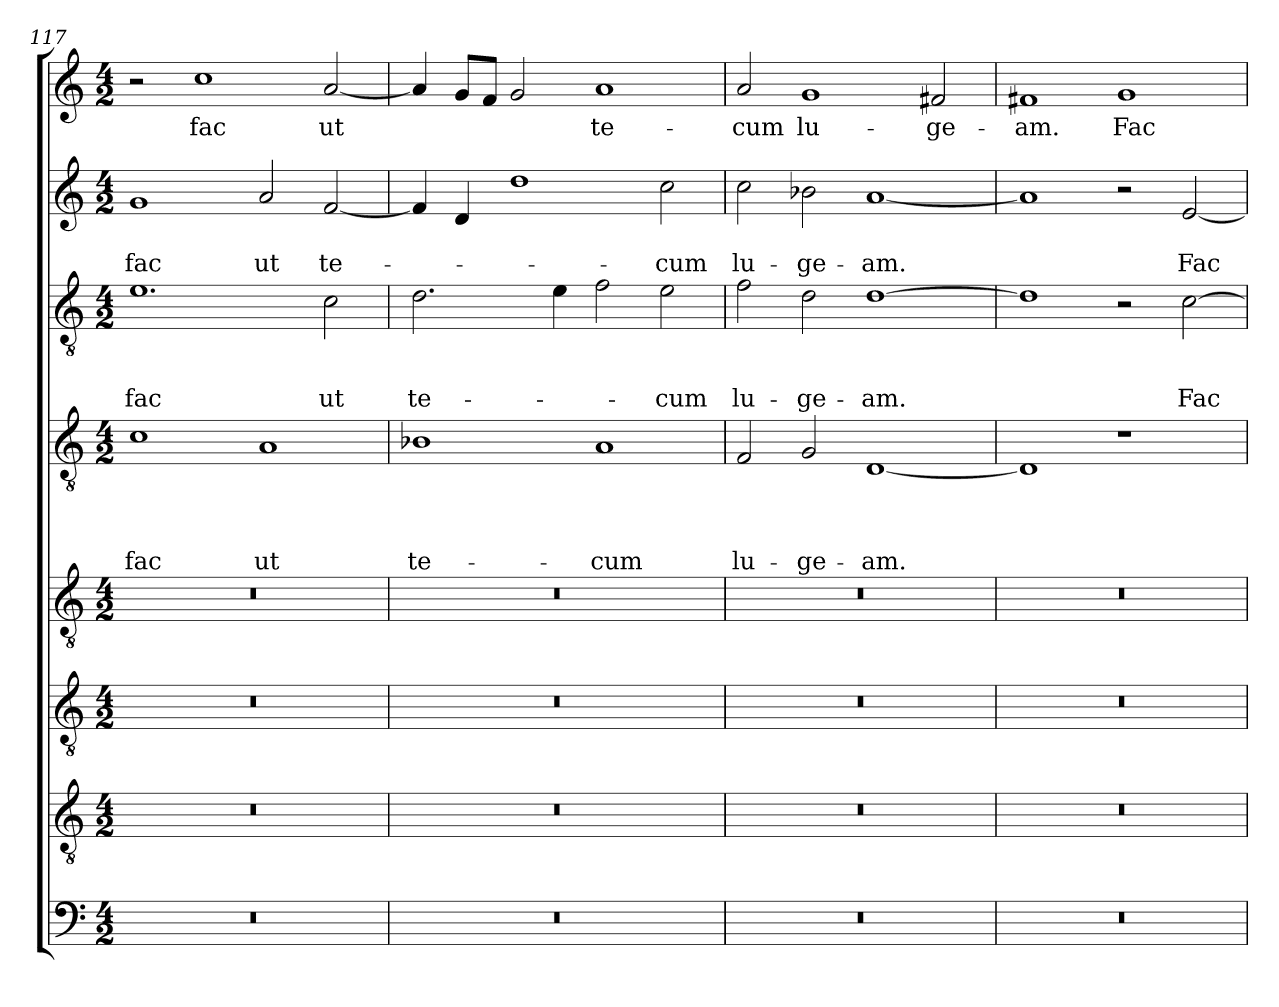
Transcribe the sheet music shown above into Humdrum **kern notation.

**kern	**kern	**kern	**kern	**kern	**text	**text	**text	**text	**kern	**text	**text	**text	**kern	**text	**text	**kern	**text
*part8	*part7	*part6	*part5	*part4	*part4	*part4	*part4	*part4	*part3	*part3	*part3	*part3	*part2	*part2	*part2	*part1	*part1
*staff8	*staff7	*staff6	*staff5	*staff4	*staff4	*staff4	*staff4	*staff4	*staff3	*staff3	*staff3	*staff3	*staff2	*staff2	*staff2	*staff1	*staff1
*clefF4	*clefGv2	*clefGv2	*clefGv2	*clefGv2	*	*	*	*	*clefGv2	*	*	*	*clefG2	*	*	*clefG2	*
*k[]	*k[]	*k[]	*k[]	*k[]	*	*	*	*	*k[]	*	*	*	*k[]	*	*	*k[]	*
*a:	*a:	*a:	*a:	*a:	*	*	*	*	*a:	*	*	*	*a:	*	*	*a:	*
*M4/2	*M4/2	*M4/2	*M4/2	*M4/2	*	*	*	*	*M4/2	*	*	*	*M4/2	*	*	*M4/2	*
=117	=117	=117	=117	=117	=117	=117	=117	=117	=117	=117	=117	=117	=117	=117	=117	=117	=117
!	!	!	!	!	!	!	!	!LO:LY:b	!	!	!	!LO:LY:b	!	!	!LO:LY:b	!	!
0r	0r	0r	0r	1c	.	.	.	fac	1.e	.	.	fac	1g	.	fac	2r	.
!	!	!	!	!	!	!	!	!	!	!	!	!	!	!	!	!	!LO:LY:b
.	.	.	.	.	.	.	.	.	.	.	.	.	.	.	.	1cc	fac
!	!	!	!	!	!	!	!	!LO:LY:b	!	!	!	!	!	!	!LO:LY:b	!	!
.	.	.	.	1A	.	.	.	ut	.	.	.	.	2a/	.	ut	.	.
!	!	!	!	!	!	!	!	!	!	!	!	!LO:LY:b	!	!	!LO:LY:b	!	!LO:LY:b
.	.	.	.	.	.	.	.	.	2c\	.	.	ut	[2f/	.	te-	[2a/	ut
=118	=118	=118	=118	=118	=118	=118	=118	=118	=118	=118	=118	=118	=118	=118	=118	=118	=118
!	!	!	!	!	!	!	!	!LO:LY:b	!	!	!	!LO:LY:b	!	!	!	!	!
0r	0r	0r	0r	1B-X	.	.	.	te-	2.d\	.	.	te-	4f/]	.	.	4a/]	.
.	.	.	.	.	.	.	.	.	.	.	.	.	4d/	.	.	8g/L	.
.	.	.	.	.	.	.	.	.	.	.	.	.	.	.	.	8f/J	.
.	.	.	.	.	.	.	.	.	.	.	.	.	1dd	.	.	2g/	.
.	.	.	.	.	.	.	.	.	4e\	.	.	.	.	.	.	.	.
!	!	!	!	!	!	!	!	!LO:LY:b	!	!	!	!	!	!	!	!	!LO:LY:b
.	.	.	.	1A	.	.	.	-cum	2f\	.	.	.	.	.	.	1a	te-
!	!	!	!	!	!	!	!	!	!	!	!	!LO:LY:b	!	!	!LO:LY:b	!	!
.	.	.	.	.	.	.	.	.	2e\	.	.	-cum	2cc\	.	-cum	.	.
=119	=119	=119	=119	=119	=119	=119	=119	=119	=119	=119	=119	=119	=119	=119	=119	=119	=119
!	!	!	!	!	!	!	!	!LO:LY:b	!	!	!	!LO:LY:b	!	!	!LO:LY:b	!	!LO:LY:b
0r	0r	0r	0r	2F/	.	.	.	lu-	2f\	.	.	lu-	2cc\	.	lu-	2a/	-cum
!	!	!	!	!	!	!	!	!LO:LY:b	!	!	!	!LO:LY:b	!	!	!LO:LY:b	!	!LO:LY:b
.	.	.	.	2G/	.	.	.	-ge-	2d\	.	.	-ge-	2b-X\	.	-ge-	1g	lu-
!	!	!	!	!	!	!	!	!LO:LY:b	!	!	!	!LO:LY:b	!	!	!LO:LY:b	!	!
.	.	.	.	[1D	.	.	.	-am.	[1d	.	.	-am.	[1a	.	-am.	.	.
!	!	!	!	!	!	!	!	!	!	!	!	!	!	!	!	!	!LO:LY:b
.	.	.	.	.	.	.	.	.	.	.	.	.	.	.	.	2f#X/	-ge-
=120	=120	=120	=120	=120	=120	=120	=120	=120	=120	=120	=120	=120	=120	=120	=120	=120	=120
!	!	!	!	!	!	!	!	!	!	!	!	!	!	!	!	!	!LO:LY:b
0r	0r	0r	0r	1D]	.	.	.	.	1d]	.	.	.	1a]	.	.	1f#X	-am.
!	!	!	!	!	!	!	!	!	!	!	!	!	!	!	!	!	!LO:LY:b
.	.	.	.	1r	.	.	.	.	2r	.	.	.	2r	.	.	1g	Fac
!	!	!	!	!	!	!	!	!	!	!	!	!LO:LY:b	!	!	!LO:LY:b	!	!
.	.	.	.	.	.	.	.	.	[2c\	.	.	Fac	[2e/	.	Fac	.	.
=	=	=	=	=	=	=	=	=	=	=	=	=	=	=	=	=	=
*-	*-	*-	*-	*-	*-	*-	*-	*-	*-	*-	*-	*-	*-	*-	*-	*-	*-
